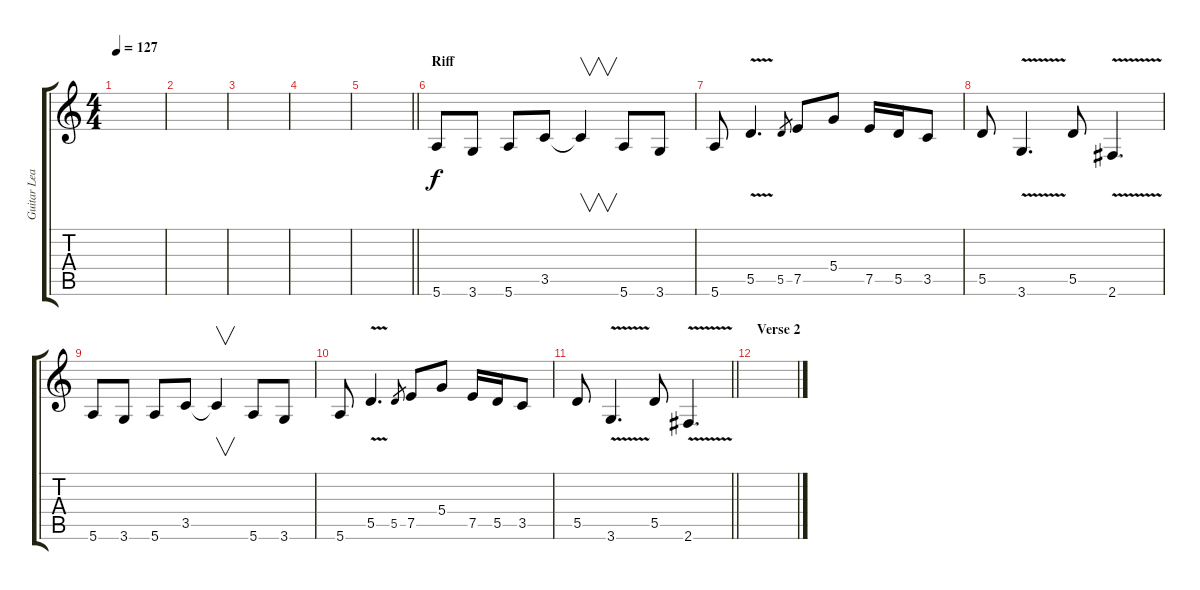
\track ("Guitar Leads" "Guitar Lea") {instrument distortionguitar}
\staff {score tabs}
\tuning (E4 B3 G3 D3 A2 E2) {hide}
\ts (4 4)
\tempo 127
\clef g2
\ks c
|
|
|
|
\barLineRight lightlight
|
\section ("" "Riff")
5.6.8 3.6.8 5.6.8 3.5.8 3.5{t}.4{v} 5.6.8 3.6.8 |
5.6.8 5.5{v}.4{d} 5.5.8{gr} 7.5.8 5.4.8 7.5.16 5.5.16 3.5.8 |
5.5.8 3.6{v}.4{d} 5.5.8 2.6{v}.4{d} |
5.6.8 3.6.8 5.6.8 3.5.8 3.5{t}.4{v} 5.6.8 3.6.8 |
5.6.8 5.5{v}.4{d} 5.5.8{gr} 7.5.8 5.4.8 7.5.16 5.5.16 3.5.8 |
\barLineRight lightlight
5.5.8 3.6{v}.4{d} 5.5.8 2.6{v}.4{d} |
\section ("" "Verse 2")
